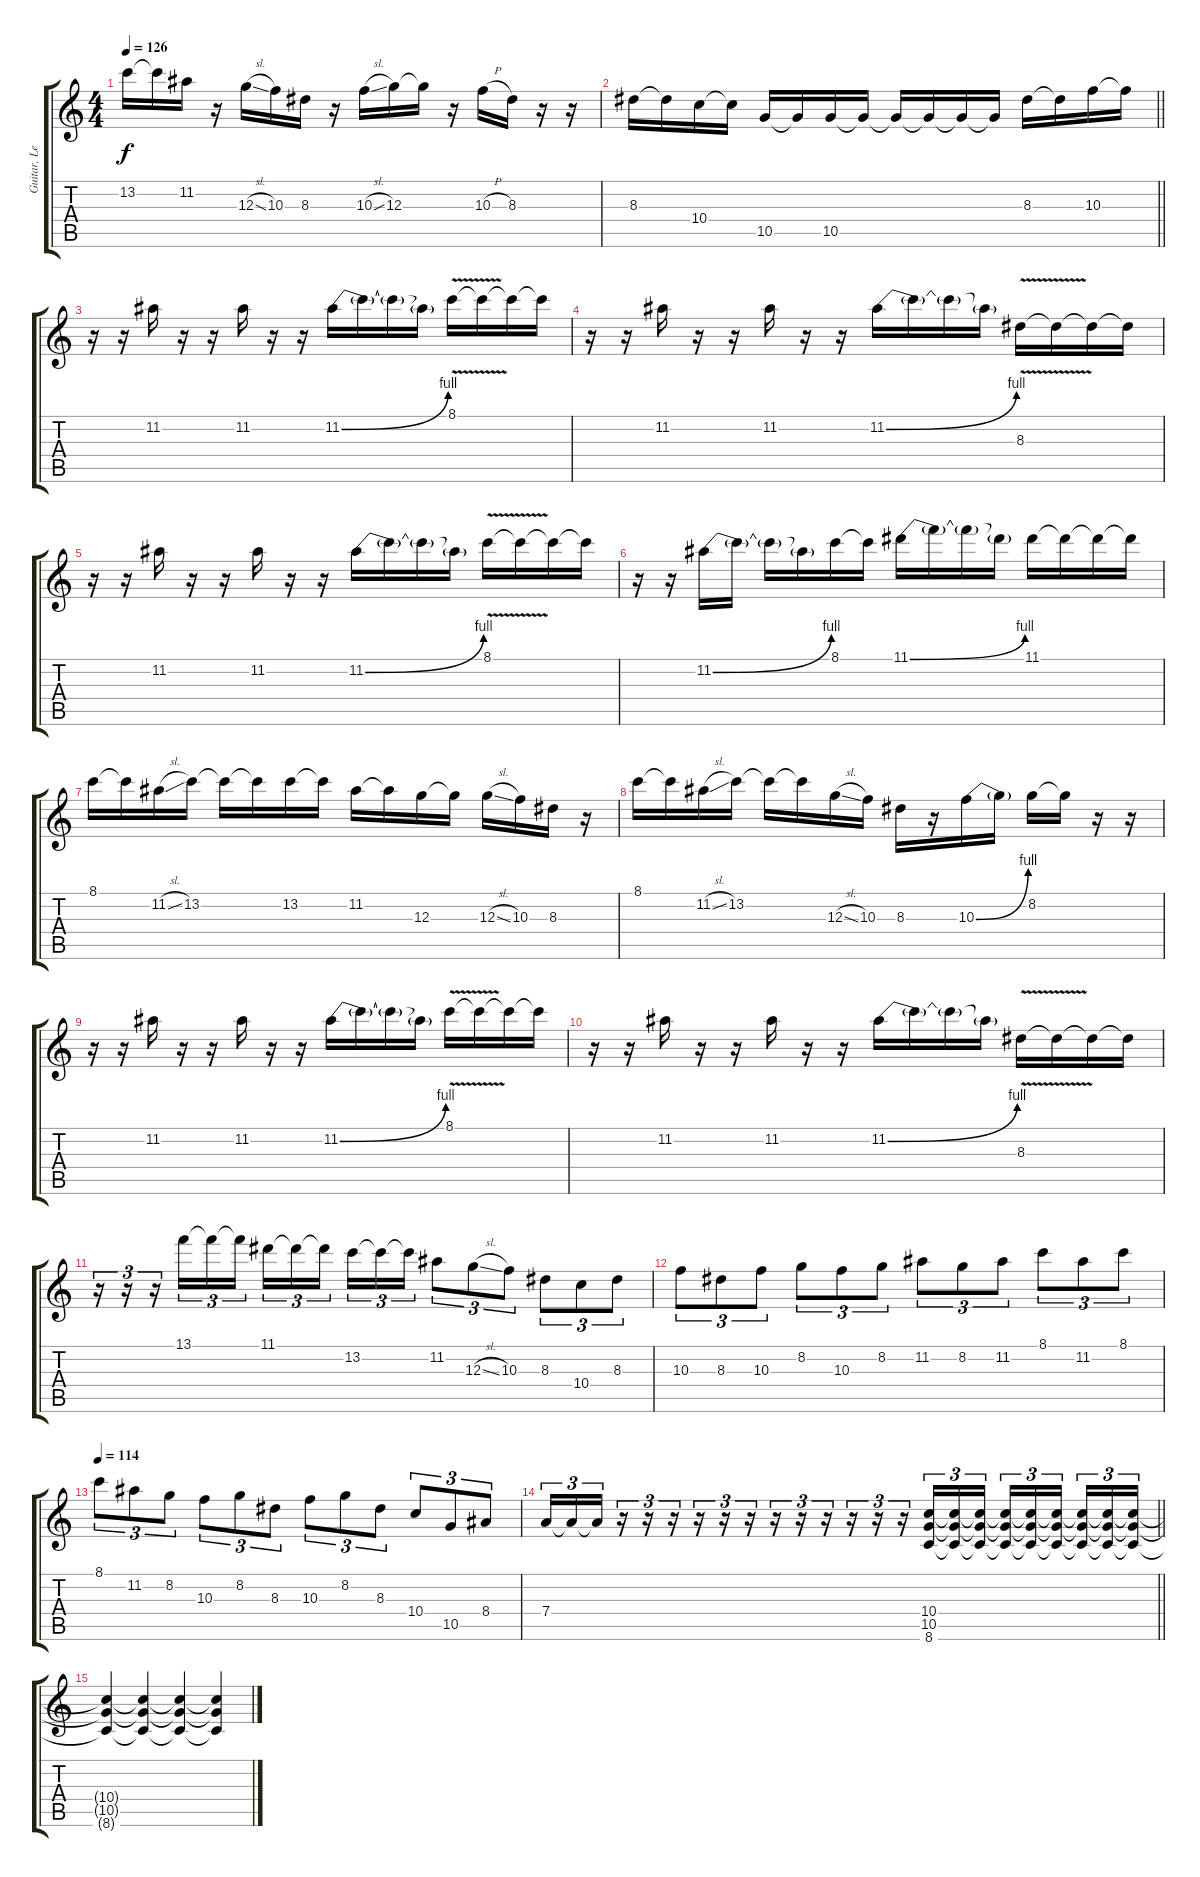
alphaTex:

\track ("Guitar, Lead" "Guitar, Le") {instrument distortionguitar}
\staff {score tabs}
\tuning (E4 B3 G3 D3 A2 E2) {hide}
\ts (4 4)
\tempo 126
\clef g2
\ks c
13.2{t}.16{dy f} 13.2{t}.16 11.2.16 r.16 12.3{sl}.16 10.3.16 8.3.16 r.16 10.3{sl}.16 12.3.16 12.3{t}.16 r.16 10.3{h}.16 8.3.16 r.16 r.16 |
\barLineRight lightlight
8.3.16 8.3{t}.16 10.4.16 10.4{t}.16 10.5.16 10.5{t}.16 10.5.16 10.5{t}.16 10.5{t}.16 10.5{t}.16 10.5{t}.16 10.5{t}.16 8.3.16 8.3{t}.16 10.3.16 10.3{t}.16 |
r.16 r.16 11.2.16 r.16 r.16 11.2.16 r.16 r.16 11.2{be (bend 0 0 60 4)}.16 11.2{t}.16 11.2{t}.16 11.2{t}.16 8.1{v}.16 8.1{t}.16 8.1{t}.16 8.1{t}.16 |
r.16 r.16 11.2.16 r.16 r.16 11.2.16 r.16 r.16 11.2{be (bend 0 0 60 4)}.16 11.2{t}.16 11.2{t}.16 11.2{t}.16 8.3{v}.16 8.3{t}.16 8.3{t}.16 8.3{t}.16 |
r.16 r.16 11.2.16 r.16 r.16 11.2.16 r.16 r.16 11.2{be (bend 0 0 60 4)}.16 11.2{t}.16 11.2{t}.16 11.2{t}.16 8.1{v}.16 8.1{t}.16 8.1{t}.16 8.1{t}.16 |
r.16 r.16 11.2{be (bend 0 0 60 4)}.16 11.2{t}.16 11.2{t}.16 11.2{t}.16 8.1.16 8.1{t}.16 11.1{be (bend 0 0 60 4)}.16 11.1{t}.16 11.1{t}.16 11.1{t}.16 11.1.16 11.1{t}.16 11.1{t}.16 11.1{t}.16 |
8.1.16 8.1{t}.16 11.2{sl}.16 13.2.16 13.2{t}.16 13.2{t}.16 13.2.16 13.2{t}.16 11.2.16 11.2{t}.16 12.3.16 12.3{t}.16 12.3{sl}.16 10.3.16 8.3.16 r.16 |
8.1.16 8.1{t}.16 11.2{sl}.16 13.2.16 13.2{t}.16 13.2{t}.16 12.3{sl}.16 10.3.16 8.3.16 r.16 10.3{be (bend 0 0 60 4)}.16 10.3{t}.16 8.2.16 8.2{t}.16 r.16 r.16 |
r.16 r.16 11.2.16 r.16 r.16 11.2.16 r.16 r.16 11.2{be (bend 0 0 60 4)}.16 11.2{t}.16 11.2{t}.16 11.2{t}.16 8.1{v}.16 8.1{t}.16 8.1{t}.16 8.1{t}.16 |
r.16 r.16 11.2.16 r.16 r.16 11.2.16 r.16 r.16 11.2{be (bend 0 0 60 4)}.16 11.2{t}.16 11.2{t}.16 11.2{t}.16 8.3{v}.16 8.3{t}.16 8.3{t}.16 8.3{t}.16 |
r.16{tu (3 2)} r.16{tu (3 2)} r.16{tu (3 2)} 13.1.16{tu (3 2)} 13.1{t}.16{tu (3 2)} 13.1{t}.16{tu (3 2)} 11.1.16{tu (3 2)} 11.1{t}.16{tu (3 2)} 11.1{t}.16{tu (3 2) beam splitsecondary} 13.2.16{tu (3 2)} 13.2{t}.16{tu (3 2)} 13.2{t}.16{tu (3 2)} 11.2.8{tu (3 2)} 12.3{sl}.8{tu (3 2)} 10.3.8{tu (3 2)} 8.3.8{tu (3 2)} 10.4.8{tu (3 2)} 8.3.8{tu (3 2)} |
10.3.8{tu (3 2)} 8.3.8{tu (3 2)} 10.3.8{tu (3 2)} 8.2.8{tu (3 2)} 10.3.8{tu (3 2)} 8.2.8{tu (3 2)} 11.2.8{tu (3 2)} 8.2.8{tu (3 2)} 11.2.8{tu (3 2)} 8.1.8{tu (3 2)} 11.2.8{tu (3 2)} 8.1.8{tu (3 2)} |
\tempo 114
8.1.8{tu (3 2)} 11.2.8{tu (3 2)} 8.2.8{tu (3 2)} 10.3.8{tu (3 2)} 8.2.8{tu (3 2)} 8.3.8{tu (3 2)} 10.3.8{tu (3 2)} 8.2.8{tu (3 2)} 8.3.8{tu (3 2)} 10.4.8{tu (3 2)} 10.5.8{tu (3 2)} 8.4.8{tu (3 2)} |
\barLineRight lightlight
7.4.16{tu (3 2)} 7.4{t}.16{tu (3 2)} 7.4{t}.16{tu (3 2)} r.16{tu (3 2)} r.16{tu (3 2)} r.16{tu (3 2)} r.16{tu (3 2)} r.16{tu (3 2)} r.16{tu (3 2)} r.16{tu (3 2)} r.16{tu (3 2)} r.16{tu (3 2)} r.16{tu (3 2)} r.16{tu (3 2)} r.16{tu (3 2)} (10.4 10.5 8.6).16{tu (3 2)} (10.4{t} 10.5{t} 8.6{t}).16{tu (3 2)} (10.4{t} 10.5{t} 8.6{t}).16{tu (3 2)} (10.4{t} 10.5{t} 8.6{t}).16{tu (3 2)} (10.4{t} 10.5{t} 8.6{t}).16{tu (3 2)} (10.4{t} 10.5{t} 8.6{t}).16{tu (3 2) beam splitsecondary} (10.4{t} 10.5{t} 8.6{t}).16{tu (3 2)} (10.4{t} 10.5{t} 8.6{t}).16{tu (3 2)} (10.4{t} 10.5{t} 8.6{t}).16{tu (3 2)} |
(10.4{t} 10.5{t} 8.6{t}).4 (10.4{t} 10.5{t} 8.6{t}).4 (10.4{t} 10.5{t} 8.6{t}).4 (10.4{t} 10.5{t} 8.6{t}).4
